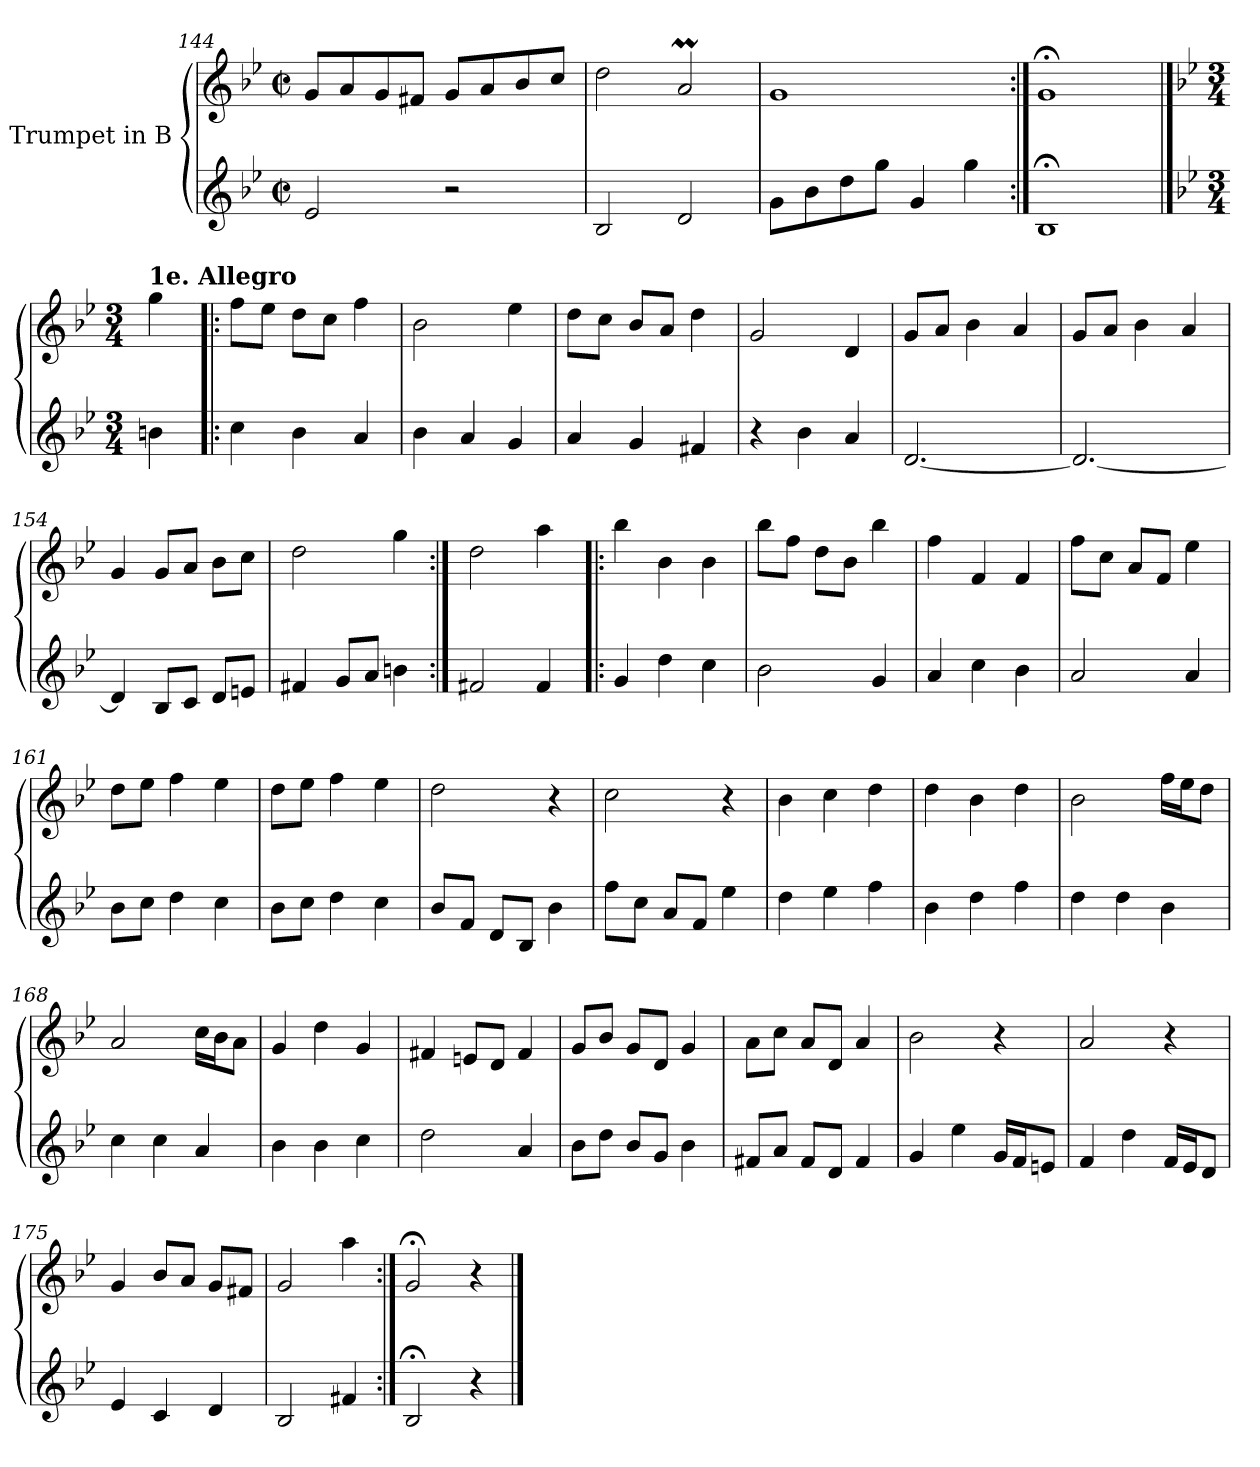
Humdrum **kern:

**kern	**kern
*part2	*part1
*staff2	*staff1
*I"Trumpet in Bb 2	*I"Trumpet in Bb 1
*clefG2	*clefG2
*ITrd1c2	*ITrd1c2
*k[b-e-a-d-]	*k[b-e-a-d-]
*A-:	*A-:
*M2/2	*M2/2
*met(c|)	*met(c|)
=144	=144
2d-/	8f/L
.	8g/
.	8f/
.	8en/J
2r	8f/L
.	8g/
.	8a-/
.	8b-/J
=145	=145
2A-/	2cc\
2c/	2gm/
=146	=146
8f\L	1f
8a-\	.
8cc\	.
8ff\J	.
4f/	.
4ff\	.
=147:|!	=147:|!
1A-;<	1f;<
==147X2	==147X2
*k[b-e-a-d-]	*k[b-e-a-d-]
*A-:	*A-:
*M3/4	*M3/4
!	!LO:TX:a:B:t=1e. Allegro
4an\	4ff\
!!LO:LB:g=z
=148!|:	=148!|:
4b-\	8ee-\L
.	8dd-\J
4a-\	8cc\L
.	8b-\J
4g/	4ee-\
=149	=149
4a-\	2a-\
4g/	.
4f/	4dd-\
=150	=150
4g/	8cc\L
.	8b-\J
4f/	8a-/L
.	8g/J
4en/	4cc\
=151	=151
4r	2f/
4a-\	.
4g/	4c/
=152	=152
[2.c/	8f/L
.	8g/J
.	4a-\
.	4g/
=153	=153
2.c/_	8f/L
.	8g/J
.	4a-\
.	4g/
!!LO:LB:g=z
=154	=154
4c/]	4f/
8A-/L	8f/L
8B-/J	8g/J
8c/L	8a-\L
8dn/J	8b-\J
=155	=155
4en/	2cc\
8f/L	.
8g/J	.
4an\	4ff\
=156:|!	=156:|!
2en/	2cc\
4e/	4gg\
=157!|:	=157!|:
4f/	4aa-\
4cc\	4a-\
4b-\	4a-\
=158	=158
2a-\	8aa-\L
.	8ee-\J
.	8cc\L
.	8a-\J
4f/	4aa-\
=159	=159
4g/	4ee-\
4b-\	4e-/
4a-\	4e-/
!!LO:PB:g=z
=160	=160
2g/	8ee-\L
.	8b-\J
.	8g/L
.	8e-/J
4g/	4dd-\
=161	=161
8a-\L	8cc\L
8b-\J	8dd-\J
4cc\	4ee-\
4b-\	4dd-\
=162	=162
8a-\L	8cc\L
8b-\J	8dd-\J
4cc\	4ee-\
4b-\	4dd-\
=163	=163
8a-/L	2cc\
8e-/J	.
8c/L	.
8A-/J	.
4a-\	4r
=164	=164
8ee-\L	2b-\
8b-\J	.
8g/L	.
8e-/J	.
4dd-\	4r
=165	=165
4cc\	4a-\
4dd-\	4b-\
4ee-\	4cc\
=166	=166
4a-\	4cc\
4cc\	4a-\
4ee-\	4cc\
!!LO:LB:g=z
=167	=167
4cc\	2a-\
4cc\	.
4a-\	16ee-\LL
.	16dd-\J
.	8cc\J
=168	=168
4b-\	2g/
4b-\	.
4g/	16b-\LL
.	16a-\J
.	8g\J
=169	=169
4a-\	4f/
4a-\	4cc\
4b-\	4f/
=170	=170
2cc\	4en/
.	8dn/L
.	8c/J
4g/	4e/
=171	=171
8a-\L	8f/L
8cc\J	8a-/J
8a-/L	8f/L
8f/J	8c/J
4a-\	4f/
=172	=172
8en/L	8g\L
8g/J	8b-\J
8e/L	8g/L
8c/J	8c/J
4e/	4g/
!!LO:LB:g=z
=173	=173
4f/	2a-\
4dd-\	.
16f/LL	4r
16e-/J	.
8dn/J	.
=174	=174
4e-/	2g/
4cc\	.
16e-/LL	4r
16d-/J	.
8c/J	.
=175	=175
4d-/	4f/
4B-/	8a-/L
.	8g/J
4c/	8f/L
.	8en/J
=176	=176
2A-/	2f/
4en/	4gg\
=177:|!	=177:|!
2A-;</	2f;</
4r	4r
==	==
*-	*-
